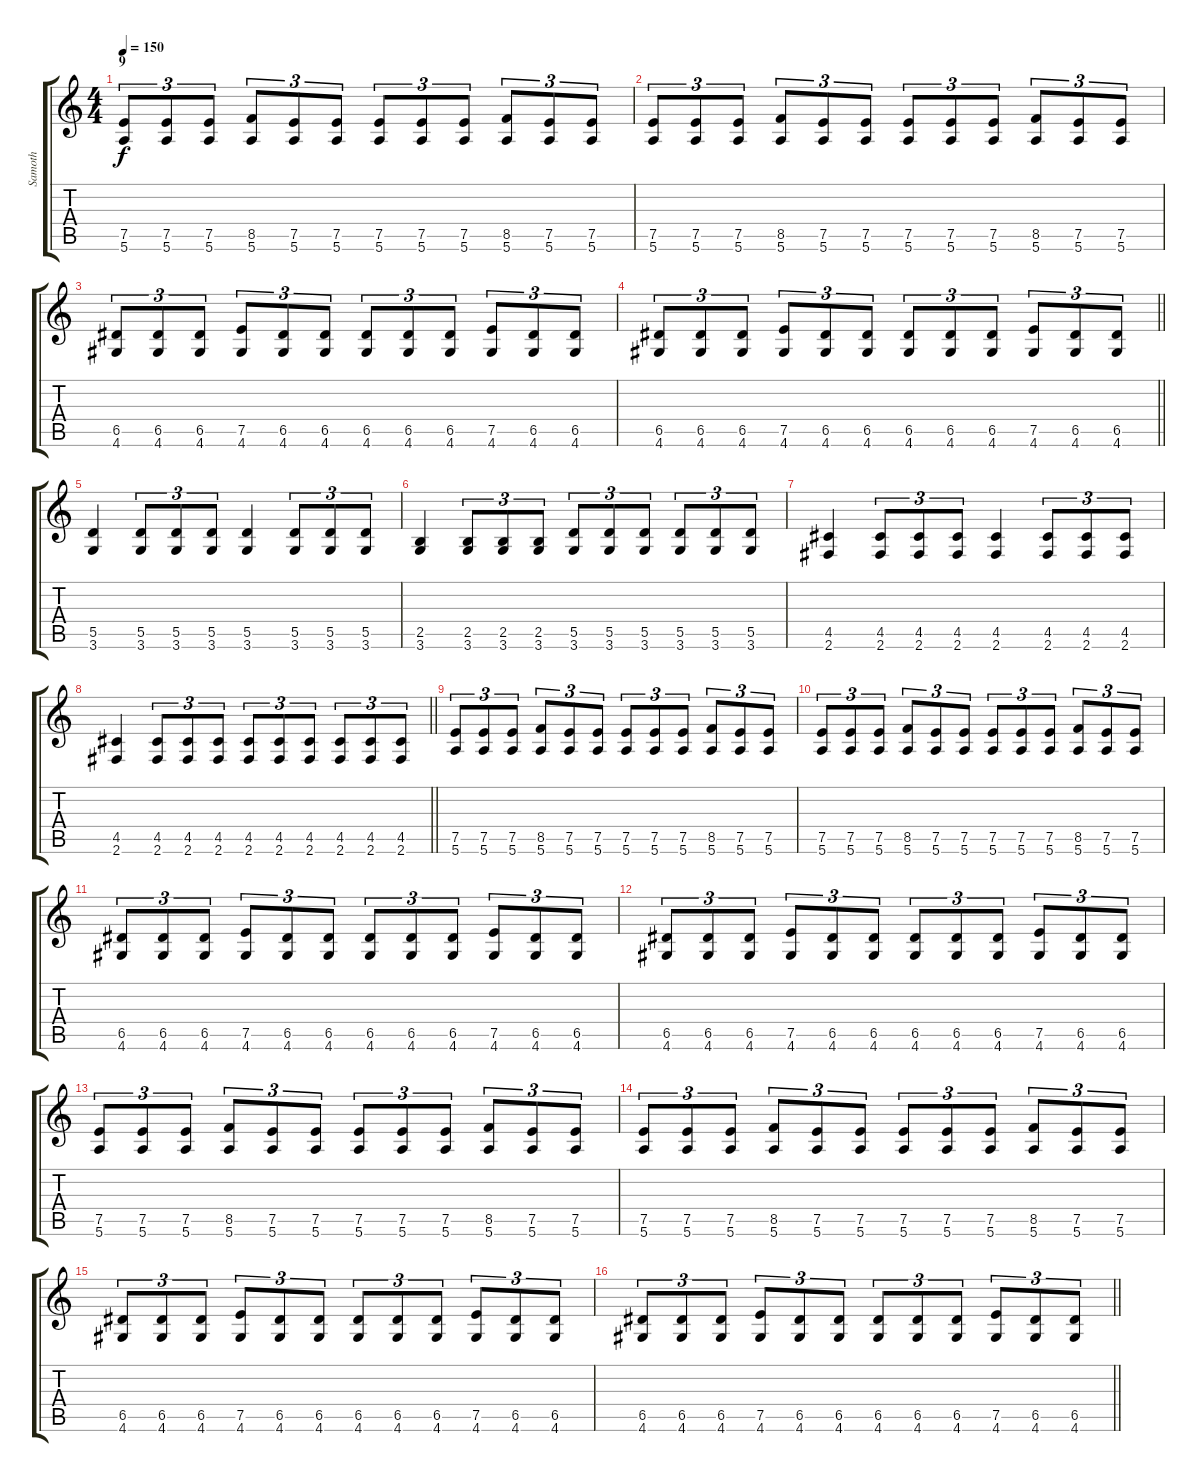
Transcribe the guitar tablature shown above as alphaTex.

\track ("Samoth" "Samoth") {instrument overdrivenguitar}
\staff {score tabs}
\tuning (E4 B3 G3 D3 A2 E2) {hide}
\ts (4 4)
\section ("" "9")
\tempo 150
\clef g2
\ks c
(7.5 5.6).8{tu (3 2) dy f} (7.5 5.6).8{tu (3 2)} (7.5 5.6).8{tu (3 2)} (8.5 5.6).8{tu (3 2)} (7.5 5.6).8{tu (3 2)} (7.5 5.6).8{tu (3 2)} (7.5 5.6).8{tu (3 2)} (7.5 5.6).8{tu (3 2)} (7.5 5.6).8{tu (3 2)} (8.5 5.6).8{tu (3 2)} (7.5 5.6).8{tu (3 2)} (7.5 5.6).8{tu (3 2)} |
(7.5 5.6).8{tu (3 2)} (7.5 5.6).8{tu (3 2)} (7.5 5.6).8{tu (3 2)} (8.5 5.6).8{tu (3 2)} (7.5 5.6).8{tu (3 2)} (7.5 5.6).8{tu (3 2)} (7.5 5.6).8{tu (3 2)} (7.5 5.6).8{tu (3 2)} (7.5 5.6).8{tu (3 2)} (8.5 5.6).8{tu (3 2)} (7.5 5.6).8{tu (3 2)} (7.5 5.6).8{tu (3 2)} |
(6.5 4.6).8{tu (3 2)} (6.5 4.6).8{tu (3 2)} (6.5 4.6).8{tu (3 2)} (7.5 4.6).8{tu (3 2)} (6.5 4.6).8{tu (3 2)} (6.5 4.6).8{tu (3 2)} (6.5 4.6).8{tu (3 2)} (6.5 4.6).8{tu (3 2)} (6.5 4.6).8{tu (3 2)} (7.5 4.6).8{tu (3 2)} (6.5 4.6).8{tu (3 2)} (6.5 4.6).8{tu (3 2)} |
\barLineRight lightlight
(6.5 4.6).8{tu (3 2)} (6.5 4.6).8{tu (3 2)} (6.5 4.6).8{tu (3 2)} (7.5 4.6).8{tu (3 2)} (6.5 4.6).8{tu (3 2)} (6.5 4.6).8{tu (3 2)} (6.5 4.6).8{tu (3 2)} (6.5 4.6).8{tu (3 2)} (6.5 4.6).8{tu (3 2)} (7.5 4.6).8{tu (3 2)} (6.5 4.6).8{tu (3 2)} (6.5 4.6).8{tu (3 2)} |
\section ("" "")
(5.5 3.6).4 (5.5 3.6).8{tu (3 2)} (5.5 3.6).8{tu (3 2)} (5.5 3.6).8{tu (3 2)} (5.5 3.6).4 (5.5 3.6).8{tu (3 2)} (5.5 3.6).8{tu (3 2)} (5.5 3.6).8{tu (3 2)} |
(2.5 3.6).4 (2.5 3.6).8{tu (3 2)} (2.5 3.6).8{tu (3 2)} (2.5 3.6).8{tu (3 2)} (5.5 3.6).8{tu (3 2)} (5.5 3.6).8{tu (3 2)} (5.5 3.6).8{tu (3 2)} (5.5 3.6).8{tu (3 2)} (5.5 3.6).8{tu (3 2)} (5.5 3.6).8{tu (3 2)} |
(4.5 2.6).4 (4.5 2.6).8{tu (3 2)} (4.5 2.6).8{tu (3 2)} (4.5 2.6).8{tu (3 2)} (4.5 2.6).4 (4.5 2.6).8{tu (3 2)} (4.5 2.6).8{tu (3 2)} (4.5 2.6).8{tu (3 2)} |
\barLineRight lightlight
(4.5 2.6).4 (4.5 2.6).8{tu (3 2)} (4.5 2.6).8{tu (3 2)} (4.5 2.6).8{tu (3 2)} (4.5 2.6).8{tu (3 2)} (4.5 2.6).8{tu (3 2)} (4.5 2.6).8{tu (3 2)} (4.5 2.6).8{tu (3 2)} (4.5 2.6).8{tu (3 2)} (4.5 2.6).8{tu (3 2)} |
\section ("" "")
(7.5 5.6).8{tu (3 2)} (7.5 5.6).8{tu (3 2)} (7.5 5.6).8{tu (3 2)} (8.5 5.6).8{tu (3 2)} (7.5 5.6).8{tu (3 2)} (7.5 5.6).8{tu (3 2)} (7.5 5.6).8{tu (3 2)} (7.5 5.6).8{tu (3 2)} (7.5 5.6).8{tu (3 2)} (8.5 5.6).8{tu (3 2)} (7.5 5.6).8{tu (3 2)} (7.5 5.6).8{tu (3 2)} |
(7.5 5.6).8{tu (3 2)} (7.5 5.6).8{tu (3 2)} (7.5 5.6).8{tu (3 2)} (8.5 5.6).8{tu (3 2)} (7.5 5.6).8{tu (3 2)} (7.5 5.6).8{tu (3 2)} (7.5 5.6).8{tu (3 2)} (7.5 5.6).8{tu (3 2)} (7.5 5.6).8{tu (3 2)} (8.5 5.6).8{tu (3 2)} (7.5 5.6).8{tu (3 2)} (7.5 5.6).8{tu (3 2)} |
(6.5 4.6).8{tu (3 2)} (6.5 4.6).8{tu (3 2)} (6.5 4.6).8{tu (3 2)} (7.5 4.6).8{tu (3 2)} (6.5 4.6).8{tu (3 2)} (6.5 4.6).8{tu (3 2)} (6.5 4.6).8{tu (3 2)} (6.5 4.6).8{tu (3 2)} (6.5 4.6).8{tu (3 2)} (7.5 4.6).8{tu (3 2)} (6.5 4.6).8{tu (3 2)} (6.5 4.6).8{tu (3 2)} |
(6.5 4.6).8{tu (3 2)} (6.5 4.6).8{tu (3 2)} (6.5 4.6).8{tu (3 2)} (7.5 4.6).8{tu (3 2)} (6.5 4.6).8{tu (3 2)} (6.5 4.6).8{tu (3 2)} (6.5 4.6).8{tu (3 2)} (6.5 4.6).8{tu (3 2)} (6.5 4.6).8{tu (3 2)} (7.5 4.6).8{tu (3 2)} (6.5 4.6).8{tu (3 2)} (6.5 4.6).8{tu (3 2)} |
(7.5 5.6).8{tu (3 2)} (7.5 5.6).8{tu (3 2)} (7.5 5.6).8{tu (3 2)} (8.5 5.6).8{tu (3 2)} (7.5 5.6).8{tu (3 2)} (7.5 5.6).8{tu (3 2)} (7.5 5.6).8{tu (3 2)} (7.5 5.6).8{tu (3 2)} (7.5 5.6).8{tu (3 2)} (8.5 5.6).8{tu (3 2)} (7.5 5.6).8{tu (3 2)} (7.5 5.6).8{tu (3 2)} |
(7.5 5.6).8{tu (3 2)} (7.5 5.6).8{tu (3 2)} (7.5 5.6).8{tu (3 2)} (8.5 5.6).8{tu (3 2)} (7.5 5.6).8{tu (3 2)} (7.5 5.6).8{tu (3 2)} (7.5 5.6).8{tu (3 2)} (7.5 5.6).8{tu (3 2)} (7.5 5.6).8{tu (3 2)} (8.5 5.6).8{tu (3 2)} (7.5 5.6).8{tu (3 2)} (7.5 5.6).8{tu (3 2)} |
(6.5 4.6).8{tu (3 2)} (6.5 4.6).8{tu (3 2)} (6.5 4.6).8{tu (3 2)} (7.5 4.6).8{tu (3 2)} (6.5 4.6).8{tu (3 2)} (6.5 4.6).8{tu (3 2)} (6.5 4.6).8{tu (3 2)} (6.5 4.6).8{tu (3 2)} (6.5 4.6).8{tu (3 2)} (7.5 4.6).8{tu (3 2)} (6.5 4.6).8{tu (3 2)} (6.5 4.6).8{tu (3 2)} |
\barLineRight lightlight
(6.5 4.6).8{tu (3 2)} (6.5 4.6).8{tu (3 2)} (6.5 4.6).8{tu (3 2)} (7.5 4.6).8{tu (3 2)} (6.5 4.6).8{tu (3 2)} (6.5 4.6).8{tu (3 2)} (6.5 4.6).8{tu (3 2)} (6.5 4.6).8{tu (3 2)} (6.5 4.6).8{tu (3 2)} (7.5 4.6).8{tu (3 2)} (6.5 4.6).8{tu (3 2)} (6.5 4.6).8{tu (3 2)}
